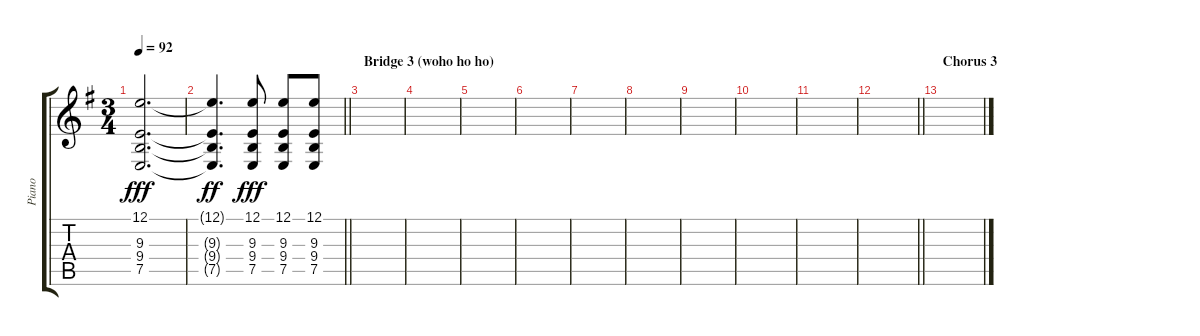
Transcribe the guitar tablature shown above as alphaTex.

\track ("Piano" "Piano") {instrument acousticgrandpiano}
\staff {score tabs}
\tuning (E4 B3 G3 D3 A2 E2) {hide}
\ts (3 4)
\tempo 92
\clef g2
\ks g
(12.1 9.3 9.4 7.5).2{d dy fff} |
\barLineRight lightlight
(12.1{t} 9.3{t} 9.4{t} 7.5{t}).4{d dy ff} (12.1 9.3 9.4 7.5).8{dy fff} (12.1 9.3 9.4 7.5).8 (12.1 9.3 9.4 7.5).8 |
\section ("" "Bridge 3 (woho ho ho)")
|
|
|
|
|
|
|
|
|
\barLineRight lightlight
|
\section ("" "Chorus 3")
